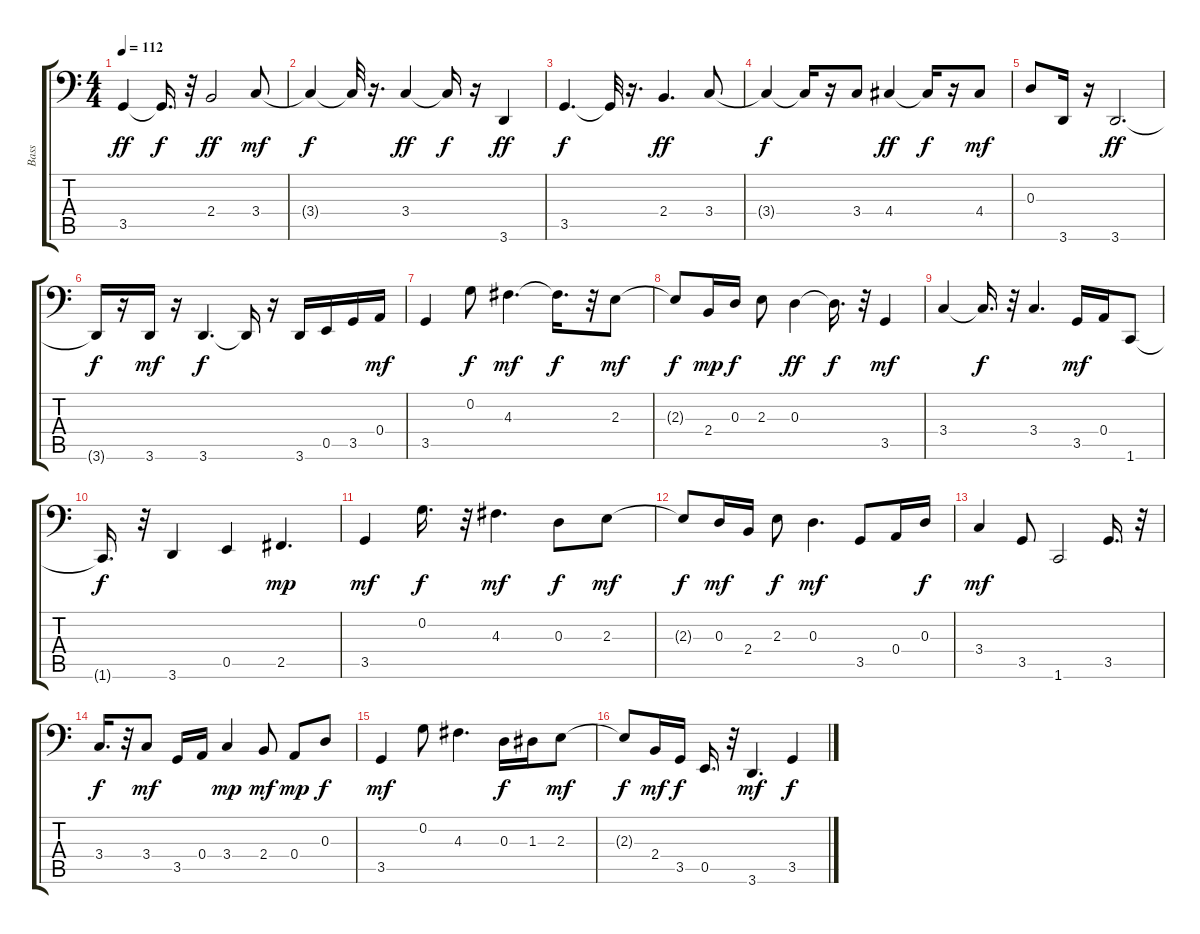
\track ("Bass" "Bass") {instrument synthbass1}
\staff {score tabs}
\tuning (C3 G2 D2 A1 E1 B0) {hide}
\ts (4 4)
\tempo 112
\clef f4
\ks c
3.5.4{dy ff} 3.5{t}.16{d dy f} r.32 2.4.2{dy ff} 3.4.8{dy mf} |
3.4{t}.4{dy f} 3.4{t}.32 r.16{d} 3.4.4{dy ff} 3.4{t}.16{dy f} r.16 3.6.4{dy ff} |
3.5.4{d dy f} 3.5{t}.32 r.16{d} 2.4.4{d dy ff} 3.4.8 |
3.4{t}.4{dy f} 3.4{t}.16 r.16 3.4.8 4.4.4{dy ff} 4.4{t}.16{dy f} r.16 4.4.8{dy mf} |
0.3.8 3.6.16 r.16 3.6.2{d dy ff} |
3.6{t}.16{dy f} r.16 3.6.16{dy mf} r.16 3.6.4{d dy f} 3.6{t}.16 r.16 3.6.16 0.5.16 3.5.16 0.4.16{dy mf} |
3.5.4 0.2.8{dy f} 4.3.4{d dy mf} 4.3{t}.16{d dy f} r.32 2.3.8{dy mf} |
2.3{t}.8{dy f} 2.4.16{dy mp} 0.3.16{dy f} 2.3.8 0.3.4{dy ff} 0.3{t}.16{d dy f} r.32 3.5.4{dy mf} |
3.4.4 3.4{t}.16{d dy f} r.32 3.4.4{d} 3.5.16{dy mf} 0.4.16 1.6.8 |
1.6{t}.16{d dy f} r.32 3.6.4 0.5.4 2.5.4{d dy mp} |
3.5.4{dy mf} 0.2.16{d dy f} r.32 4.3.4{d dy mf} 0.3.8{dy f} 2.3.8{dy mf} |
2.3{t}.8{dy f} 0.3.16{dy mf} 2.4.16 2.3.8{dy f} 0.3.4{d dy mf} 3.5.8 0.4.16 0.3.16{dy f} |
3.4.4{dy mf} 3.5.8 1.6.2 3.5.16{d} r.32 |
3.4.16{d dy f} r.32 3.4.8{dy mf} 3.5.16 0.4.16 3.4.4{dy mp} 2.4.8{dy mf} 0.4.8{dy mp} 0.3.8{dy f} |
3.5.4{dy mf} 0.2.8 4.3.4{d} 0.3.16{dy f} 1.3.16 2.3.8{dy mf} |
2.3{t}.8{dy f} 2.4.16{dy mf} 3.5.16{dy f} 0.5.16{d} r.32 3.6.4{d dy mf} 3.5.4{dy f}
